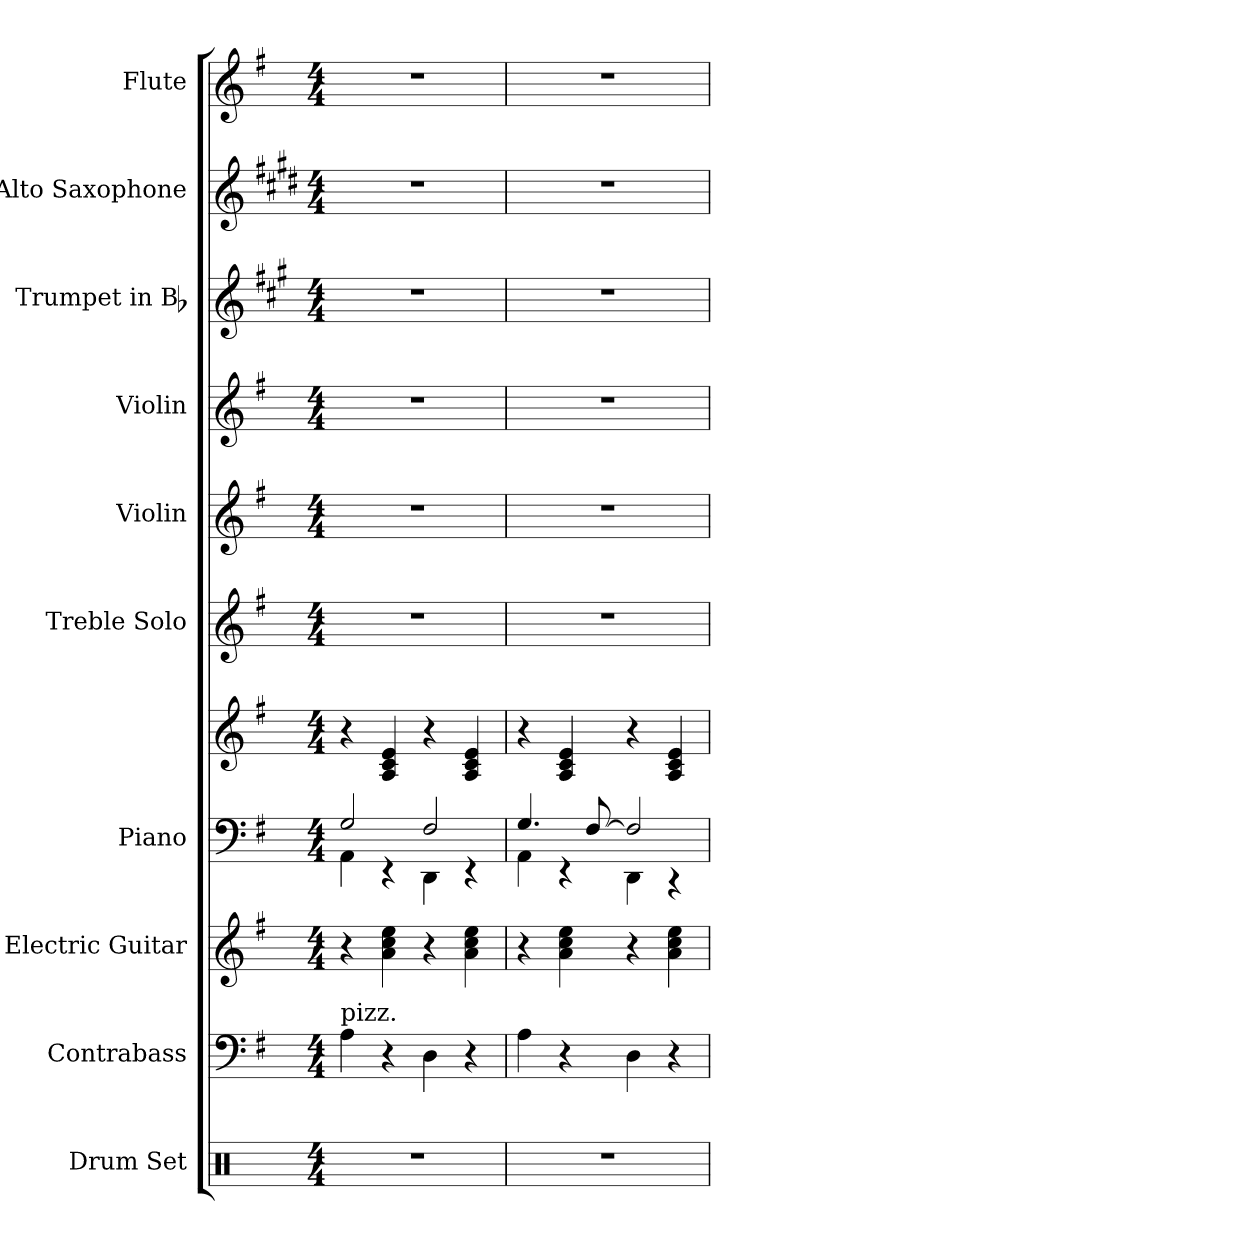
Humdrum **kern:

**kern	**kern	**kern	**kern	**kern	**kern	**kern	**kern	**kern	**kern	**kern
*part10	*part9	*part8	*part7	*part7	*part6	*part5	*part4	*part3	*part2	*part1
*staff11	*staff10	*staff9	*staff8	*staff7	*staff6	*staff5	*staff4	*staff3	*staff2	*staff1
*I"Drum Set	*I"Contrabass	*I"Electric Guitar	*I"Piano	*	*I"Treble Solo	*I"Violin	*I"Violin	*I"Trumpet in Bb	*I"Alto Saxophone	*I"Flute
*I'Dr.	*I'Cb.	*I'E. Gtr.	*I'Pno.	*	*I'Tr. Solo	*I'Vln.	*I'Vln.	*I'Tpt.	*I'Alto Sax.	*I'Fl.
!!LO:PB:g=z
*clefX	*clefF4	*clefG2	*clefF4	*clefG2	*clefG2	*clefG2	*clefG2	*clefG2	*clefG2	*clefG2
*	*ITrd7c12	*ITrd7c12	*	*	*	*	*	*ITrd1c2	*ITrd5c9	*
*k[]	*k[f#]	*k[f#]	*k[f#]	*k[f#]	*k[f#]	*k[f#]	*k[f#]	*k[f#]	*k[f#]	*k[f#]
*C:	*G:	*G:	*G:	*G:	*G:	*G:	*G:	*G:	*G:	*G:
*M4/4	*M4/4	*M4/4	*M4/4	*M4/4	*M4/4	*M4/4	*M4/4	*M4/4	*M4/4	*M4/4
*MM170	*MM170	*MM170	*MM170	*MM170	*MM170	*MM170	*MM170	*MM170	*MM170	*MM170
=1	=1	=1	=1	=1	=1	=1	=1	=1	=1	=1
*	*	*	*^	*	*	*	*	*	*	*
!	!LO:TX:a:t=pizz.	!	!	!	!	!	!	!	!	!	!
1r	4AAi\	4r	2Gi/	4AAi\	4r	1r	1r	1r	1r	1r	1r
.	4r	4Ai\ 4ci 4ei	.	4r	4Ai/ 4ci 4ei	.	.	.	.	.	.
.	4DDi\	4r	2F#i/	4DDi\	4r	.	.	.	.	.	.
.	4r	4Ai\ 4ci 4ei	.	4r	4Ai/ 4ci 4ei	.	.	.	.	.	.
=2	=2	=2	=2	=2	=2	=2	=2	=2	=2	=2	=2
1r	4AAi\	4r	4.Gi/	4AAi\	4r	1r	1r	1r	1r	1r	1r
.	4r	4Ai\ 4ci 4ei	.	4r	4Ai/ 4ci 4ei	.	.	.	.	.	.
.	.	.	[>8F#i/	.	.	.	.	.	.	.	.
.	4DDi\	4r	2F#i/]	4DDi\	4r	.	.	.	.	.	.
.	4r	4Ai\ 4ci 4ei	.	4r	4Ai/ 4ci 4ei	.	.	.	.	.	.
*	*	*	*v	*v	*	*	*	*	*	*	*
=	=	=	=	=	=	=	=	=	=	=
*-	*-	*-	*-	*-	*-	*-	*-	*-	*-	*-
